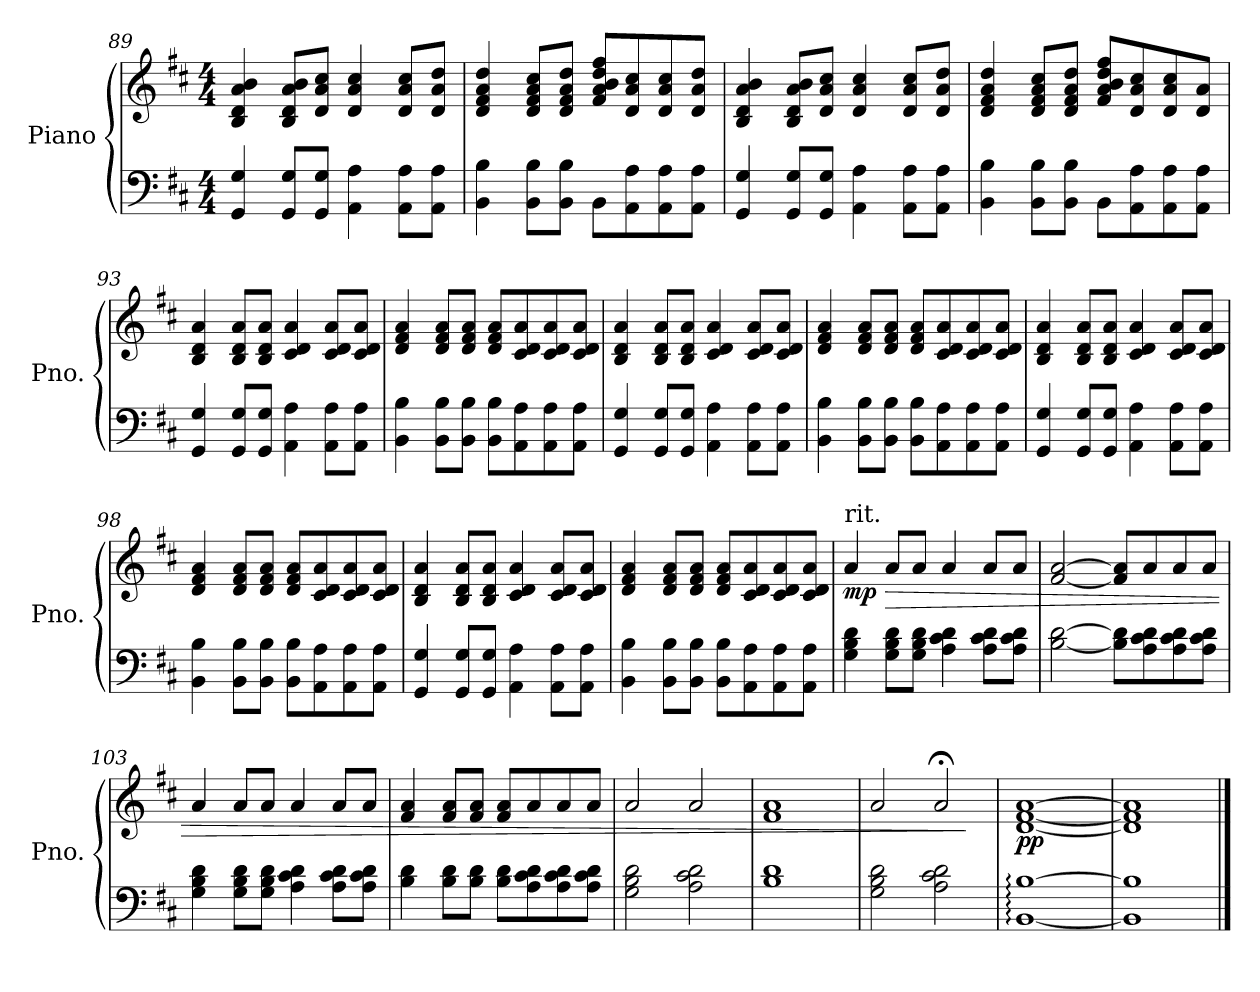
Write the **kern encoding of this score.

**kern	**kern	**dynam
*part1	*part1	*part1
*staff2	*staff1	*staff1/2
*I"Piano	*	*
*I'Pno.	*	*
*clefF4	*clefG2	*
*k[f#c#]	*k[f#c#]	*
*M4/4	*M4/4	*
=89	=89	=89
4GG/ 4G/	4B/ 4d/ 4a/ 4b/	.
8GG/ 8G/L	8B/ 8d/ 8a/ 8b/L	.
8GG/ 8G/J	8d/ 8a/ 8cc#/J	.
4AA\ 4A\	4d/ 4a/ 4cc#/	.
8AA\ 8A\L	8d/ 8a/ 8cc#/L	.
8AA\ 8A\J	8d/ 8a/ 8dd/J	.
=90	=90	=90
4BB\ 4B\	4d/ 4f#/ 4a/ 4dd/	.
8BB\ 8B\L	8d/ 8f#/ 8a/ 8cc#/L	.
8BB\ 8B\J	8d/ 8f#/ 8a/ 8dd/J	.
8BB\L	8f#/ 8a/ 8b/ 8dd/ 8ff#/L	.
8AA\ 8A\	8d/ 8a/ 8cc#/	.
8AA\ 8A\	8d/ 8a/ 8cc#/	.
8AA\ 8A\J	8d/ 8a/ 8dd/J	.
=91	=91	=91
4GG/ 4G/	4B/ 4d/ 4a/ 4b/	.
8GG/ 8G/L	8B/ 8d/ 8a/ 8b/L	.
8GG/ 8G/J	8d/ 8a/ 8cc#/J	.
4AA\ 4A\	4d/ 4a/ 4cc#/	.
8AA\ 8A\L	8d/ 8a/ 8cc#/L	.
8AA\ 8A\J	8d/ 8a/ 8dd/J	.
!!LO:LB:g=z
=92	=92	=92
4BB\ 4B\	4d/ 4f#/ 4a/ 4dd/	.
8BB\ 8B\L	8d/ 8f#/ 8a/ 8cc#/L	.
8BB\ 8B\J	8d/ 8f#/ 8a/ 8dd/J	.
8BB\L	8f#/ 8a/ 8b/ 8dd/ 8ff#/L	.
8AA\ 8A\	8d/ 8a/ 8cc#/	.
8AA\ 8A\	8d/ 8a/ 8cc#/	.
8AA\ 8A\J	8d/ 8a/J	.
=93	=93	=93
4GG/ 4G/	4B/ 4d/ 4a/	.
8GG/ 8G/L	8B/ 8d/ 8a/L	.
8GG/ 8G/J	8B/ 8d/ 8a/J	.
4AA\ 4A\	4c#/ 4d/ 4a/	.
8AA\ 8A\L	8c#/ 8d/ 8a/L	.
8AA\ 8A\J	8c#/ 8d/ 8a/J	.
=94	=94	=94
4BB\ 4B\	4d/ 4f#/ 4a/	.
8BB\ 8B\L	8d/ 8f#/ 8a/L	.
8BB\ 8B\J	8d/ 8f#/ 8a/J	.
8BB\ 8B\L	8d/ 8f#/ 8a/L	.
8AA\ 8A\	8c#/ 8d/ 8a/	.
8AA\ 8A\	8c#/ 8d/ 8a/	.
8AA\ 8A\J	8c#/ 8d/ 8a/J	.
=95	=95	=95
4GG/ 4G/	4B/ 4d/ 4a/	.
8GG/ 8G/L	8B/ 8d/ 8a/L	.
8GG/ 8G/J	8B/ 8d/ 8a/J	.
4AA\ 4A\	4c#/ 4d/ 4a/	.
8AA\ 8A\L	8c#/ 8d/ 8a/L	.
8AA\ 8A\J	8c#/ 8d/ 8a/J	.
!!LO:LB:g=z
=96	=96	=96
4BB\ 4B\	4d/ 4f#/ 4a/	.
8BB\ 8B\L	8d/ 8f#/ 8a/L	.
8BB\ 8B\J	8d/ 8f#/ 8a/J	.
8BB\ 8B\L	8d/ 8f#/ 8a/L	.
8AA\ 8A\	8c#/ 8d/ 8a/	.
8AA\ 8A\	8c#/ 8d/ 8a/	.
8AA\ 8A\J	8c#/ 8d/ 8a/J	.
=97	=97	=97
4GG/ 4G/	4B/ 4d/ 4a/	.
8GG/ 8G/L	8B/ 8d/ 8a/L	.
8GG/ 8G/J	8B/ 8d/ 8a/J	.
4AA\ 4A\	4c#/ 4d/ 4a/	.
8AA\ 8A\L	8c#/ 8d/ 8a/L	.
8AA\ 8A\J	8c#/ 8d/ 8a/J	.
=98	=98	=98
4BB\ 4B\	4d/ 4f#/ 4a/	.
8BB\ 8B\L	8d/ 8f#/ 8a/L	.
8BB\ 8B\J	8d/ 8f#/ 8a/J	.
8BB\ 8B\L	8d/ 8f#/ 8a/L	.
8AA\ 8A\	8c#/ 8d/ 8a/	.
8AA\ 8A\	8c#/ 8d/ 8a/	.
8AA\ 8A\J	8c#/ 8d/ 8a/J	.
=99	=99	=99
4GG/ 4G/	4B/ 4d/ 4a/	.
8GG/ 8G/L	8B/ 8d/ 8a/L	.
8GG/ 8G/J	8B/ 8d/ 8a/J	.
4AA\ 4A\	4c#/ 4d/ 4a/	.
8AA\ 8A\L	8c#/ 8d/ 8a/L	.
8AA\ 8A\J	8c#/ 8d/ 8a/J	.
!!LO:LB:g=z
=100	=100	=100
4BB\ 4B\	4d/ 4f#/ 4a/	.
8BB\ 8B\L	8d/ 8f#/ 8a/L	.
8BB\ 8B\J	8d/ 8f#/ 8a/J	.
8BB\ 8B\L	8d/ 8f#/ 8a/L	.
8AA\ 8A\	8c#/ 8d/ 8a/	.
8AA\ 8A\	8c#/ 8d/ 8a/	.
8AA\ 8A\J	8c#/ 8d/ 8a/J	.
=101	=101	=101
*	*MM101	*
!	!LO:TX:a:t=rit.	!
!	!	!LO:DY:b
4G\ 4B\ 4d\	4a/	mp
!	!	!LO:HP:b
8G\ 8B\ 8d\L	8a/L	>
8G\ 8B\ 8d\J	8a/J	.
4A\ 4c#\ 4d\	4a/	.
8A\ 8c#\ 8d\L	8a/L	.
8A\ 8c#\ 8d\J	8a/J	.
=102	=102	=102
*	*MM100	*
[2B\ [2d\	[2f#/ [2a/	.
8B\] 8d\]L	8f#/] 8a/]L	.
8A\ 8c#\ 8d\	8a/	.
8A\ 8c#\ 8d\	8a/	.
8A\ 8c#\ 8d\J	8a/J	.
=103	=103	=103
*	*MM99	*
4G\ 4B\ 4d\	4a/	.
8G\ 8B\ 8d\L	8a/L	.
8G\ 8B\ 8d\J	8a/J	.
4A\ 4c#\ 4d\	4a/	.
8A\ 8c#\ 8d\L	8a/L	.
8A\ 8c#\ 8d\J	8a/J	.
!!LO:LB:g=z
=104	=104	=104
*	*MM96	*
4B\ 4d\	4f#/ 4a/	.
8B\ 8d\L	8f#/ 8a/L	.
8B\ 8d\J	8f#/ 8a/J	.
8B\ 8d\L	8f#/ 8a/L	.
8A\ 8c#\ 8d\	8a/	.
8A\ 8c#\ 8d\	8a/	.
8A\ 8c#\ 8d\J	8a/J	.
=105	=105	=105
*	*MM93	*
2G\ 2B\ 2d\	2a/	.
2A\ 2c#\ 2d\	2a/	.
=106	=106	=106
1B 1d	1f# 1a	.
=107	=107	=107
2G\ 2B\ 2d\	2a/	.
2A\ 2c#\ 2d\	2a;</	.
.	.	]
=108	=108	=108
!	!	!LO:DY:b
[1BB: [1B:	[1d [1f# [1a	pp
=109	=109	=109
1BB] 1B]	1d] 1f#] 1a]	.
==	==	==
*-	*-	*-
